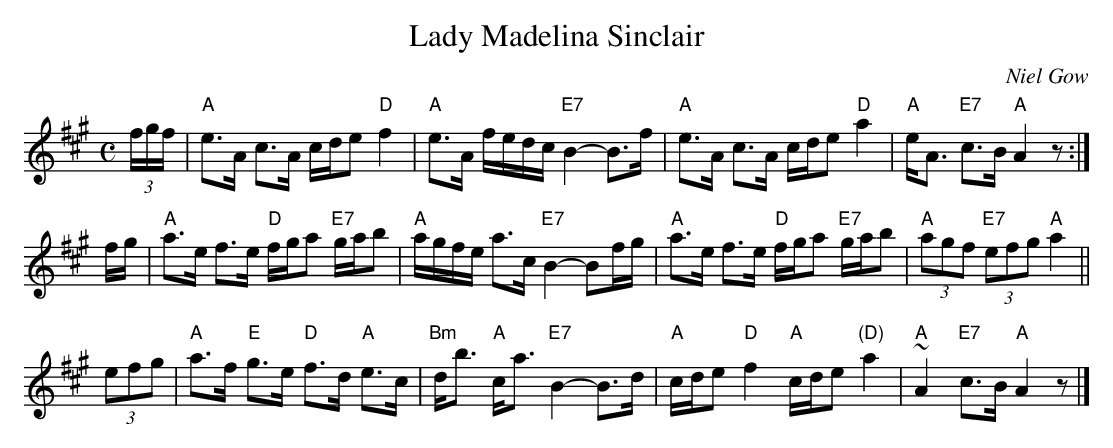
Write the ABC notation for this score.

X:1
T: Lady Madelina Sinclair
C: Niel Gow
M: C
L: 1/16
K: A
(3fgf \
| "A"e3A c3A cde2 "D"f4 | "A"e3A fedc "E7"B4- B3f \
|  "A"e3A c3A cde2 "D"a4 | "A"eA3 "E7"c3B "A"A4 z2 :|
fg \
| "A"a3e f3e "D"fga2 "E7"gab2 | "A"agfe a3c "E7"B4- B2fg \
| "A"a3e f3e "D"fga2 "E7"gab2 | "A"(3a2g2f2 "E7"(3e2f2g2 "A"a4 ||
(3e2f2g2 \
| "A"a3f "E"g3e "D"f3d "A"e3c | "Bm"db3 "A"ca3 "E7"B4- B3d \
|  "A"cde2 "D"f4 "A"cde2 "(D)"a4 | "A"~A4 "E7"c3B "A"A4 z2 |]
